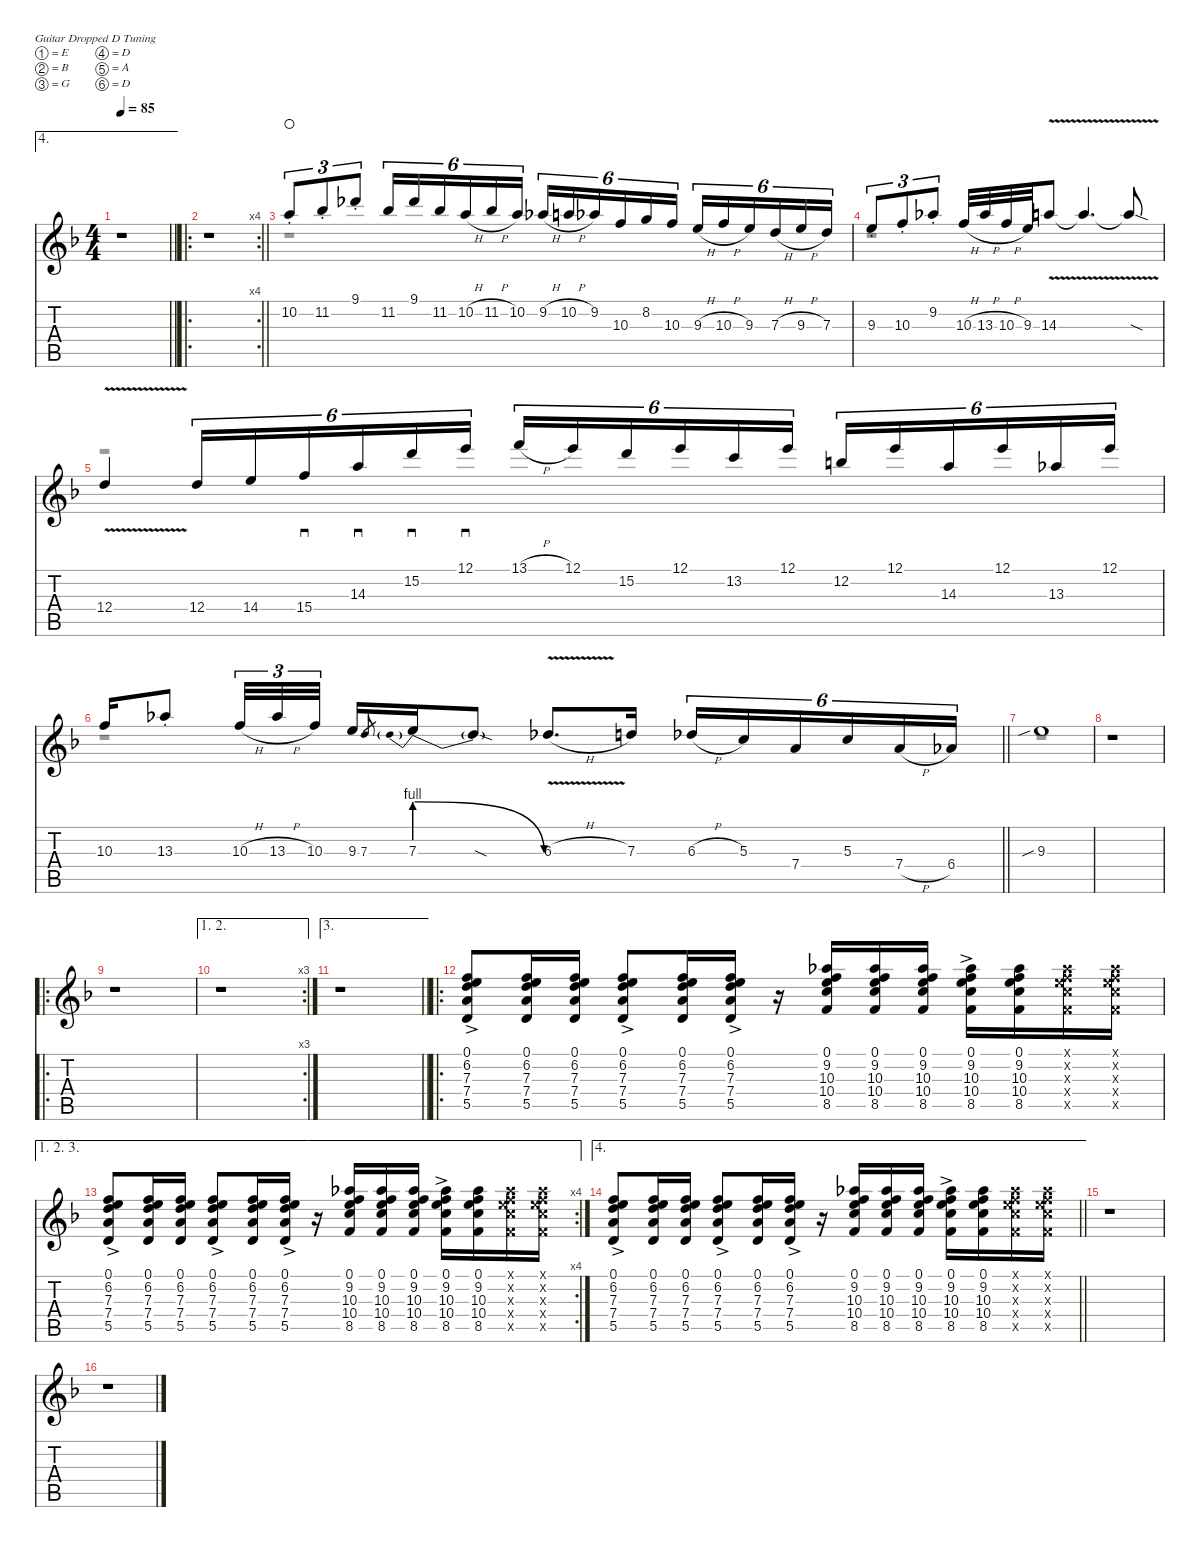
\defaultSystemsLayout 4
\hideDynamics
\bracketExtendMode nobrackets
\singleTrackTrackNamePolicy hidden
\multiTrackTrackNamePolicy hidden
\firstSystemTrackNameMode fullname
\firstSystemTrackNameOrientation horizontal
\otherSystemsTrackNameOrientation horizontal
\track ("Guitar 2" "Guitar 2") {instrument distortionguitar}
\staff {score tabs}
\tuning (E4 B3 G3 D3 A2 D2)
\voice
\ae 4
\ts (4 4)
\tempo 85
\clef g2
\barLineRight lightlight
\ks f
r.1{dy f beam Up} |
\ro
\rc 4
\barLineRight lightlight
r.1{beam Up} |
10.2{st acc forcenatural}.8{tu (3 2) dy fff waho beam Up} 11.2{st acc b}.8{tu (3 2) beam Up} 9.1{st acc b}.8{tu (3 2) beam Up} 11.2{acc b}.16{tu (6 4) beam Up} 9.1{acc b}.16{tu (6 4) beam Up} 11.2{acc b}.16{tu (6 4) beam Up} 10.2{h acc forcenatural}.16{tu (6 4) beam Up} 11.2{h acc b}.16{tu (6 4) beam Up} 10.2{acc forcenatural}.16{tu (6 4) beam Up} 9.2{h acc b}.16{tu (6 4) beam Up} 10.2{h acc forcenatural}.16{tu (6 4) beam Up} 9.2{acc b}.16{tu (6 4) beam Up} 10.3{acc forcenatural}.16{tu (6 4) beam Up} 8.2{acc forcenatural}.16{tu (6 4) beam Up} 10.3{acc forcenatural}.16{tu (6 4) beam Up} 9.3{h acc forcenatural}.16{tu (6 4) beam Up} 10.3{h acc forcenatural}.16{tu (6 4) beam Up} 9.3{acc forcenatural}.16{tu (6 4) beam Up} 7.3{h acc forcenatural}.16{tu (6 4) beam Up} 9.3{h acc forcenatural}.16{tu (6 4) beam Up} 7.3{acc forcenatural}.16{tu (6 4) beam Up} |
9.3{st acc forcenatural}.8{tu (3 2) beam Up} 10.3{st acc forcenatural}.8{tu (3 2) beam Up} 9.2{st acc b}.8{tu (3 2) beam Up} 10.3{h acc forcenatural}.32{beam Up} 13.3{h acc b}.32{beam Up} 10.3{h acc forcenatural}.32{beam Up} 9.3{acc forcenatural}.32{beam Up} 14.3{v acc forcenatural}.8{beam Up} 14.3{v t acc forcenatural}.4{d dy f beam Up} 14.3{v sod t acc forcenatural}.8{dy fff beam Up} |
12.4{v acc forcenatural}.4{beam Up} 12.4{acc forcenatural}.16{tu (6 4) beam Up} 14.4{acc forcenatural}.16{tu (6 4) beam Up} 15.4{acc forcenatural}.16{sd tu (6 4) beam Up} 14.3{acc forcenatural}.16{sd tu (6 4) beam Up} 15.2{acc forcenatural}.16{sd tu (6 4) beam Up} 12.1{acc forcenatural}.16{sd tu (6 4) beam Up} 13.1{h acc forcenatural}.16{tu (6 4) beam Up} 12.1{acc forcenatural}.16{tu (6 4) beam Up} 15.2{acc forcenatural}.16{tu (6 4) beam Up} 12.1{acc forcenatural}.16{tu (6 4) beam Up} 13.2{acc forcenatural}.16{tu (6 4) beam Up} 12.1{acc forcenatural}.16{tu (6 4) beam Up} 12.2{acc forcenatural}.16{tu (6 4) beam Up} 12.1{acc forcenatural}.16{tu (6 4) beam Up} 14.3{acc forcenatural}.16{tu (6 4) beam Up} 12.1{acc forcenatural}.16{tu (6 4) beam Up} 13.3{acc b}.16{tu (6 4) beam Up} 12.1{acc forcenatural}.16{tu (6 4) beam Up} |
\barLineRight lightlight
10.3{acc forcenatural}.16{beam Up} 13.3{st acc b}.8{beam Up} 10.3{h acc forcenatural}.32{tu (3 2) beam Up} 13.3{h acc b}.32{tu (3 2) beam Up} 10.3{acc forcenatural}.32{tu (3 2) beam Up} 9.3{acc forcenatural}.16{beam Up} 7.3{acc forcenatural}.8{gr dy ff beam Up} 7.3{be (prebendrelease 0 4 60 0)}.16{dy fff beam Up} 7.3{sod t acc forcenatural}.8{beam Up} 6.3{v h acc b}.8{d beam Up} 7.3{acc forcenatural}.16{beam Up} 6.3{h acc b}.16{tu (6 4) beam Up} 5.3{acc forcenatural}.16{tu (6 4) beam Up} 7.4{acc forcenatural}.16{tu (6 4) beam Up} 5.3{acc forcenatural}.16{tu (6 4) beam Up} 7.4{h acc forcenatural}.16{tu (6 4) beam Up} 6.4{acc b}.16{tu (6 4) beam Up} |
9.3{sib acc forcenatural}.1{beam Up} |
r.1{beam Up} |
\ro
r.1{beam Up} |
\ae (1 2)
\rc 3
r.1{beam Up} |
\ae 3
\barLineRight lightlight
r.1{beam Up} |
\ro
(0.1{ac acc forcenatural} 6.2{ac acc forcenatural} 7.3{ac acc forcenatural} 7.4{ac acc forcenatural} 5.5{ac acc forcenatural}).8{dy pp instrument acousticguitarsteel beam Up} (0.1{acc forcenatural} 6.2{acc forcenatural} 7.3{acc forcenatural} 7.4{acc forcenatural} 5.5{acc forcenatural}).16{dy p beam Up} (0.1{acc forcenatural} 6.2{acc forcenatural} 7.3{acc forcenatural} 7.4{acc forcenatural} 5.5{acc forcenatural}).16{beam Up} (0.1{ac acc forcenatural} 6.2{ac acc forcenatural} 7.3{ac acc forcenatural} 7.4{ac acc forcenatural} 5.5{ac acc forcenatural}).8{dy pp beam Up} (0.1{acc forcenatural} 6.2{acc forcenatural} 7.3{acc forcenatural} 7.4{acc forcenatural} 5.5{acc forcenatural}).16{dy p beam Up} (0.1{ac acc forcenatural} 6.2{ac acc forcenatural} 7.3{ac acc forcenatural} 7.4{ac acc forcenatural} 5.5{ac acc forcenatural}).16{dy pp beam Up} r.16{beam Up} (0.1{acc forcenatural} 9.2{acc b} 10.3{acc forcenatural} 10.4{acc forcenatural} 8.5{acc forcenatural}).16{dy p beam Down} (0.1{acc forcenatural} 9.2{acc b} 10.3{acc forcenatural} 10.4{acc forcenatural} 8.5{acc forcenatural}).16{beam Down} (0.1{acc forcenatural} 9.2{acc b} 10.3{acc forcenatural} 10.4{acc forcenatural} 8.5{acc forcenatural}).16{beam Down} (0.1{ac acc forcenatural} 9.2{ac acc b} 10.3{ac acc forcenatural} 10.4{ac acc forcenatural} 8.5{ac acc forcenatural}).16{dy pp beam Down} (0.1{acc forcenatural} 9.2{acc b} 10.3{acc forcenatural} 10.4{acc forcenatural} 8.5{acc forcenatural}).16{dy p beam Down} (0.1{x acc forcenatural} 9.2{x acc b} 10.3{x acc forcenatural} 10.4{x acc forcenatural} 8.5{x acc forcenatural}).16{beam Down} (0.1{x acc forcenatural} 9.2{x acc b} 10.3{x acc forcenatural} 10.4{x acc forcenatural} 8.5{x acc forcenatural}).16{beam Down} |
\ae (1 2 3)
\rc 4
(0.1{ac acc forcenatural} 6.2{ac acc forcenatural} 7.3{ac acc forcenatural} 7.4{ac acc forcenatural} 5.5{ac acc forcenatural}).8{dy pp beam Up} (0.1{acc forcenatural} 6.2{acc forcenatural} 7.3{acc forcenatural} 7.4{acc forcenatural} 5.5{acc forcenatural}).16{dy p beam Up} (0.1{acc forcenatural} 6.2{acc forcenatural} 7.3{acc forcenatural} 7.4{acc forcenatural} 5.5{acc forcenatural}).16{beam Up} (0.1{ac acc forcenatural} 6.2{ac acc forcenatural} 7.3{ac acc forcenatural} 7.4{ac acc forcenatural} 5.5{ac acc forcenatural}).8{dy pp beam Up} (0.1{acc forcenatural} 6.2{acc forcenatural} 7.3{acc forcenatural} 7.4{acc forcenatural} 5.5{acc forcenatural}).16{dy p beam Up} (0.1{ac acc forcenatural} 6.2{ac acc forcenatural} 7.3{ac acc forcenatural} 7.4{ac acc forcenatural} 5.5{ac acc forcenatural}).16{dy pp beam Up} r.16{beam Up} (0.1{acc forcenatural} 9.2{acc b} 10.3{acc forcenatural} 10.4{acc forcenatural} 8.5{acc forcenatural}).16{dy p beam Down} (0.1{acc forcenatural} 9.2{acc b} 10.3{acc forcenatural} 10.4{acc forcenatural} 8.5{acc forcenatural}).16{beam Down} (0.1{acc forcenatural} 9.2{acc b} 10.3{acc forcenatural} 10.4{acc forcenatural} 8.5{acc forcenatural}).16{beam Down} (0.1{ac acc forcenatural} 9.2{ac acc b} 10.3{ac acc forcenatural} 10.4{ac acc forcenatural} 8.5{ac acc forcenatural}).16{dy pp beam Down} (0.1{acc forcenatural} 9.2{acc b} 10.3{acc forcenatural} 10.4{acc forcenatural} 8.5{acc forcenatural}).16{dy p beam Down} (0.1{x acc forcenatural} 9.2{x acc b} 10.3{x acc forcenatural} 10.4{x acc forcenatural} 8.5{x acc forcenatural}).16{beam Down} (0.1{x acc forcenatural} 9.2{x acc b} 10.3{x acc forcenatural} 10.4{x acc forcenatural} 8.5{x acc forcenatural}).16{beam Down} |
\ae 4
\barLineRight lightlight
(0.1{ac acc forcenatural} 6.2{ac acc forcenatural} 7.3{ac acc forcenatural} 7.4{ac acc forcenatural} 5.5{ac acc forcenatural}).8{dy pp beam Up} (0.1{acc forcenatural} 6.2{acc forcenatural} 7.3{acc forcenatural} 7.4{acc forcenatural} 5.5{acc forcenatural}).16{dy p beam Up} (0.1{acc forcenatural} 6.2{acc forcenatural} 7.3{acc forcenatural} 7.4{acc forcenatural} 5.5{acc forcenatural}).16{beam Up} (0.1{ac acc forcenatural} 6.2{ac acc forcenatural} 7.3{ac acc forcenatural} 7.4{ac acc forcenatural} 5.5{ac acc forcenatural}).8{dy pp beam Up} (0.1{acc forcenatural} 6.2{acc forcenatural} 7.3{acc forcenatural} 7.4{acc forcenatural} 5.5{acc forcenatural}).16{dy p beam Up} (0.1{ac acc forcenatural} 6.2{ac acc forcenatural} 7.3{ac acc forcenatural} 7.4{ac acc forcenatural} 5.5{ac acc forcenatural}).16{dy pp beam Up} r.16{beam Up} (0.1{acc forcenatural} 9.2{acc b} 10.3{acc forcenatural} 10.4{acc forcenatural} 8.5{acc forcenatural}).16{dy p beam Down} (0.1{acc forcenatural} 9.2{acc b} 10.3{acc forcenatural} 10.4{acc forcenatural} 8.5{acc forcenatural}).16{beam Down} (0.1{acc forcenatural} 9.2{acc b} 10.3{acc forcenatural} 10.4{acc forcenatural} 8.5{acc forcenatural}).16{beam Down} (0.1{ac acc forcenatural} 9.2{ac acc b} 10.3{ac acc forcenatural} 10.4{ac acc forcenatural} 8.5{ac acc forcenatural}).16{dy pp beam Down} (0.1{acc forcenatural} 9.2{acc b} 10.3{acc forcenatural} 10.4{acc forcenatural} 8.5{acc forcenatural}).16{dy p beam Down} (0.1{x acc forcenatural} 9.2{x acc b} 10.3{x acc forcenatural} 10.4{x acc forcenatural} 8.5{x acc forcenatural}).16{beam Down} (0.1{x acc forcenatural} 9.2{x acc b} 10.3{x acc forcenatural} 10.4{x acc forcenatural} 8.5{x acc forcenatural}).16{beam Down} |
r.1{beam Up} |
r.1{beam Up}
\voice
\clef g2
\ottava regular
\simile none
\barLineRight lightlight
\ks f
r.1{dy f beam Down} |
\barLineRight lightlight
r.1{beam Down} |
r.1{beam Down} |
r.1{beam Down} |
r.1{beam Down} |
\barLineRight lightlight
r.1{beam Down} |
r.1{beam Down} |
r.1{beam Down} |
r.1{beam Down} |
r.1{beam Down} |
\barLineRight lightlight
r.1{beam Down} |
|
|
\barLineRight lightlight
|
r.1{beam Down} |
r.1{beam Down}
